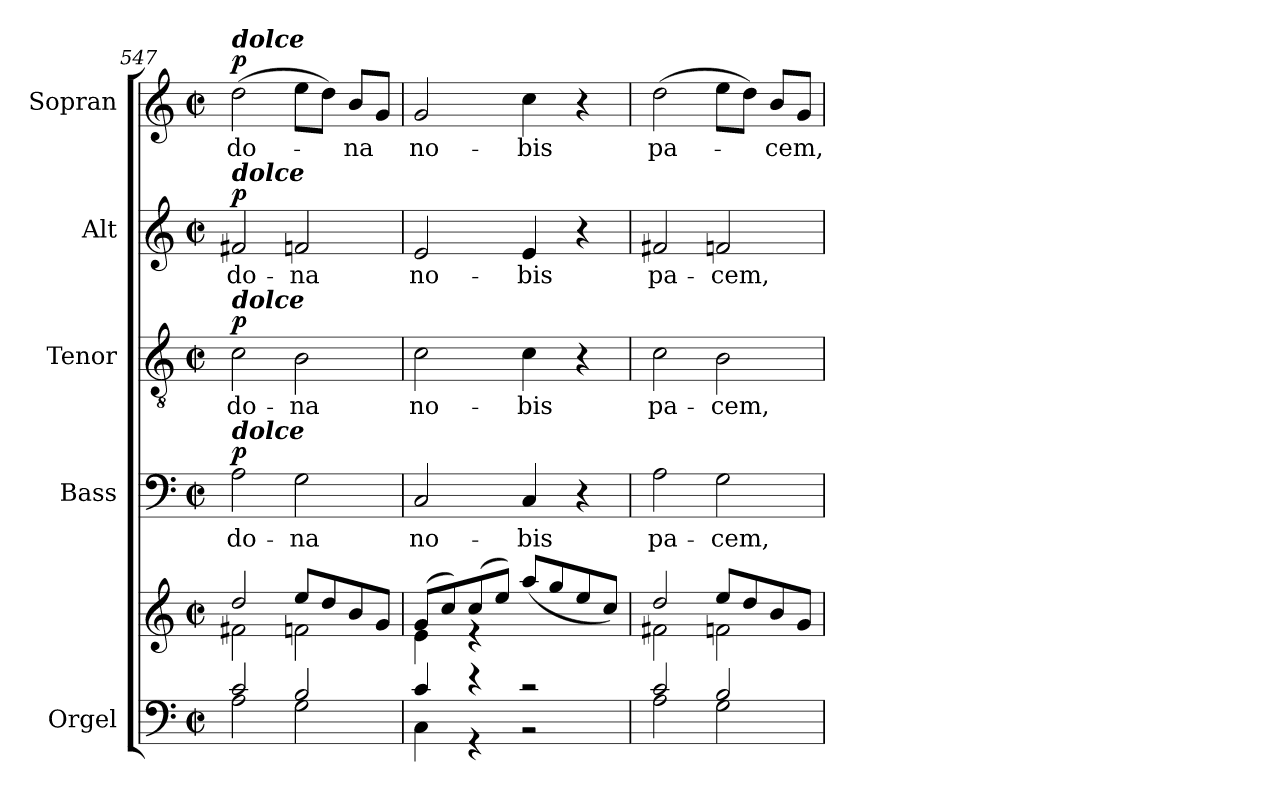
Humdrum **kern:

**kern	**kern	**kern	**text	**dynam	**kern	**text	**dynam	**kern	**text	**dynam	**kern	**text	**dynam
*part5	*part5	*part4	*part4	*part4	*part3	*part3	*part3	*part2	*part2	*part2	*part1	*part1	*part1
*staff6	*staff5	*staff4	*staff4	*staff4	*staff3	*staff3	*staff3	*staff2	*staff2	*staff2	*staff1	*staff1	*staff1
*I"Orgel	*	*I"Bass	*	*	*I"Tenor	*	*	*I"Alt	*	*	*I"Sopran	*	*
*I'Org.	*	*I'B.	*	*	*I'T.	*	*	*I'A.	*	*	*I'S.	*	*
!!LO:PB:g=z
*clefF4	*clefG2	*clefF4	*	*	*clefGv2	*	*	*clefG2	*	*	*clefG2	*	*
*k[]	*k[]	*k[]	*	*	*k[]	*	*	*k[]	*	*	*k[]	*	*
*C:	*C:	*C:	*	*	*C:	*	*	*C:	*	*	*C:	*	*
*M2/2	*M2/2	*M2/2	*	*	*M2/2	*	*	*M2/2	*	*	*M2/2	*	*
*met(c|)	*met(c|)	*met(c|)	*	*	*met(c|)	*	*	*met(c|)	*	*	*met(c|)	*	*
=547	=547	=547	=547	=547	=547	=547	=547	=547	=547	=547	=547	=547	=547
*^	*^	*	*	*	*	*	*	*	*	*	*	*	*
!	!	!	!	!	!	!	!	!	!	!	!	!	!LO:TX:a:Bi:t=dolce	!	!
!	!	!	!	!	!	!	!	!	!	!LO:TX:a:Bi:t=dolce	!	!	!	!	!
!	!	!	!	!	!	!	!LO:TX:a:Bi:t=dolce	!	!	!	!	!	!	!	!
!	!	!	!	!LO:TX:a:Bi:t=dolce	!	!	!	!	!	!	!	!	!	!	!
!	!	!	!	!	!LO:LY:b	!LO:DY:a	!	!LO:LY:b	!LO:DY:a	!	!LO:LY:b	!LO:DY:a	!	!LO:LY:b	!LO:DY:a
2c/	2A\	2dd/	2f#X\	2A\	do-	p	2c\	do-	p	2f#X/	do-	p	(>2dd\	do-	p
!	!	!	!	!	!LO:LY:b	!	!	!LO:LY:b	!	!	!LO:LY:b	!	!	!	!
2B/	2G\	8ee/L	2fn\	2G\	-na	.	2B\	-na	.	2fn/	-na	.	8ee\L	.	.
.	.	8dd/	.	.	.	.	.	.	.	.	.	.	8dd\J)	.	.
!	!	!	!	!	!	!	!	!	!	!	!	!	!	!LO:LY:b	!
.	.	8b/	.	.	.	.	.	.	.	.	.	.	8b/L	-na	.
.	.	8g/J	.	.	.	.	.	.	.	.	.	.	8g/J	.	.
=548	=548	=548	=548	=548	=548	=548	=548	=548	=548	=548	=548	=548	=548	=548	=548
!	!	!	!	!	!LO:LY:b	!	!	!LO:LY:b	!	!	!LO:LY:b	!	!	!LO:LY:b	!
4c/	4C\	(<8g/L	4e\	2C/	no-	.	2c\	no-	.	2e/	no-	.	2g/	no-	.
.	.	8cc/)	.	.	.	.	.	.	.	.	.	.	.	.	.
4r	4r	(<8cc/	4rd	.	.	.	.	.	.	.	.	.	.	.	.
.	.	8ee/J)	.	.	.	.	.	.	.	.	.	.	.	.	.
!	!	!	!	!	!LO:LY:b	!	!	!LO:LY:b	!	!	!LO:LY:b	!	!	!LO:LY:b	!
2r	2r	(<8aa/L	2ryy	4C/	-bis	.	4c\	-bis	.	4e/	-bis	.	4cc\	-bis	.
.	.	8gg/	.	.	.	.	.	.	.	.	.	.	.	.	.
.	.	8ee/	.	4r	.	.	4r	.	.	4r	.	.	4r	.	.
.	.	8cc/J)	.	.	.	.	.	.	.	.	.	.	.	.	.
=549	=549	=549	=549	=549	=549	=549	=549	=549	=549	=549	=549	=549	=549	=549	=549
!	!	!	!	!	!LO:LY:b	!	!	!LO:LY:b	!	!	!LO:LY:b	!	!	!LO:LY:b	!
2c/	2A\	2dd/	2f#X\	2A\	pa-	.	2c\	pa-	.	2f#X/	pa-	.	(>2dd\	pa-	.
!	!	!	!	!	!LO:LY:b	!	!	!LO:LY:b	!	!	!LO:LY:b	!	!	!	!
2B/	2G\	8ee/L	2fn\	2G\	-cem,	.	2B\	-cem,	.	2fn/	-cem,	.	8ee\L	.	.
.	.	8dd/	.	.	.	.	.	.	.	.	.	.	8dd\J)	.	.
!	!	!	!	!	!	!	!	!	!	!	!	!	!	!LO:LY:b	!
.	.	8b/	.	.	.	.	.	.	.	.	.	.	8b/L	-cem,	.
.	.	8g/J	.	.	.	.	.	.	.	.	.	.	8g/J	.	.
*v	*v	*	*	*	*	*	*	*	*	*	*	*	*	*	*
*	*v	*v	*	*	*	*	*	*	*	*	*	*	*	*
=	=	=	=	=	=	=	=	=	=	=	=	=	=
*-	*-	*-	*-	*-	*-	*-	*-	*-	*-	*-	*-	*-	*-
